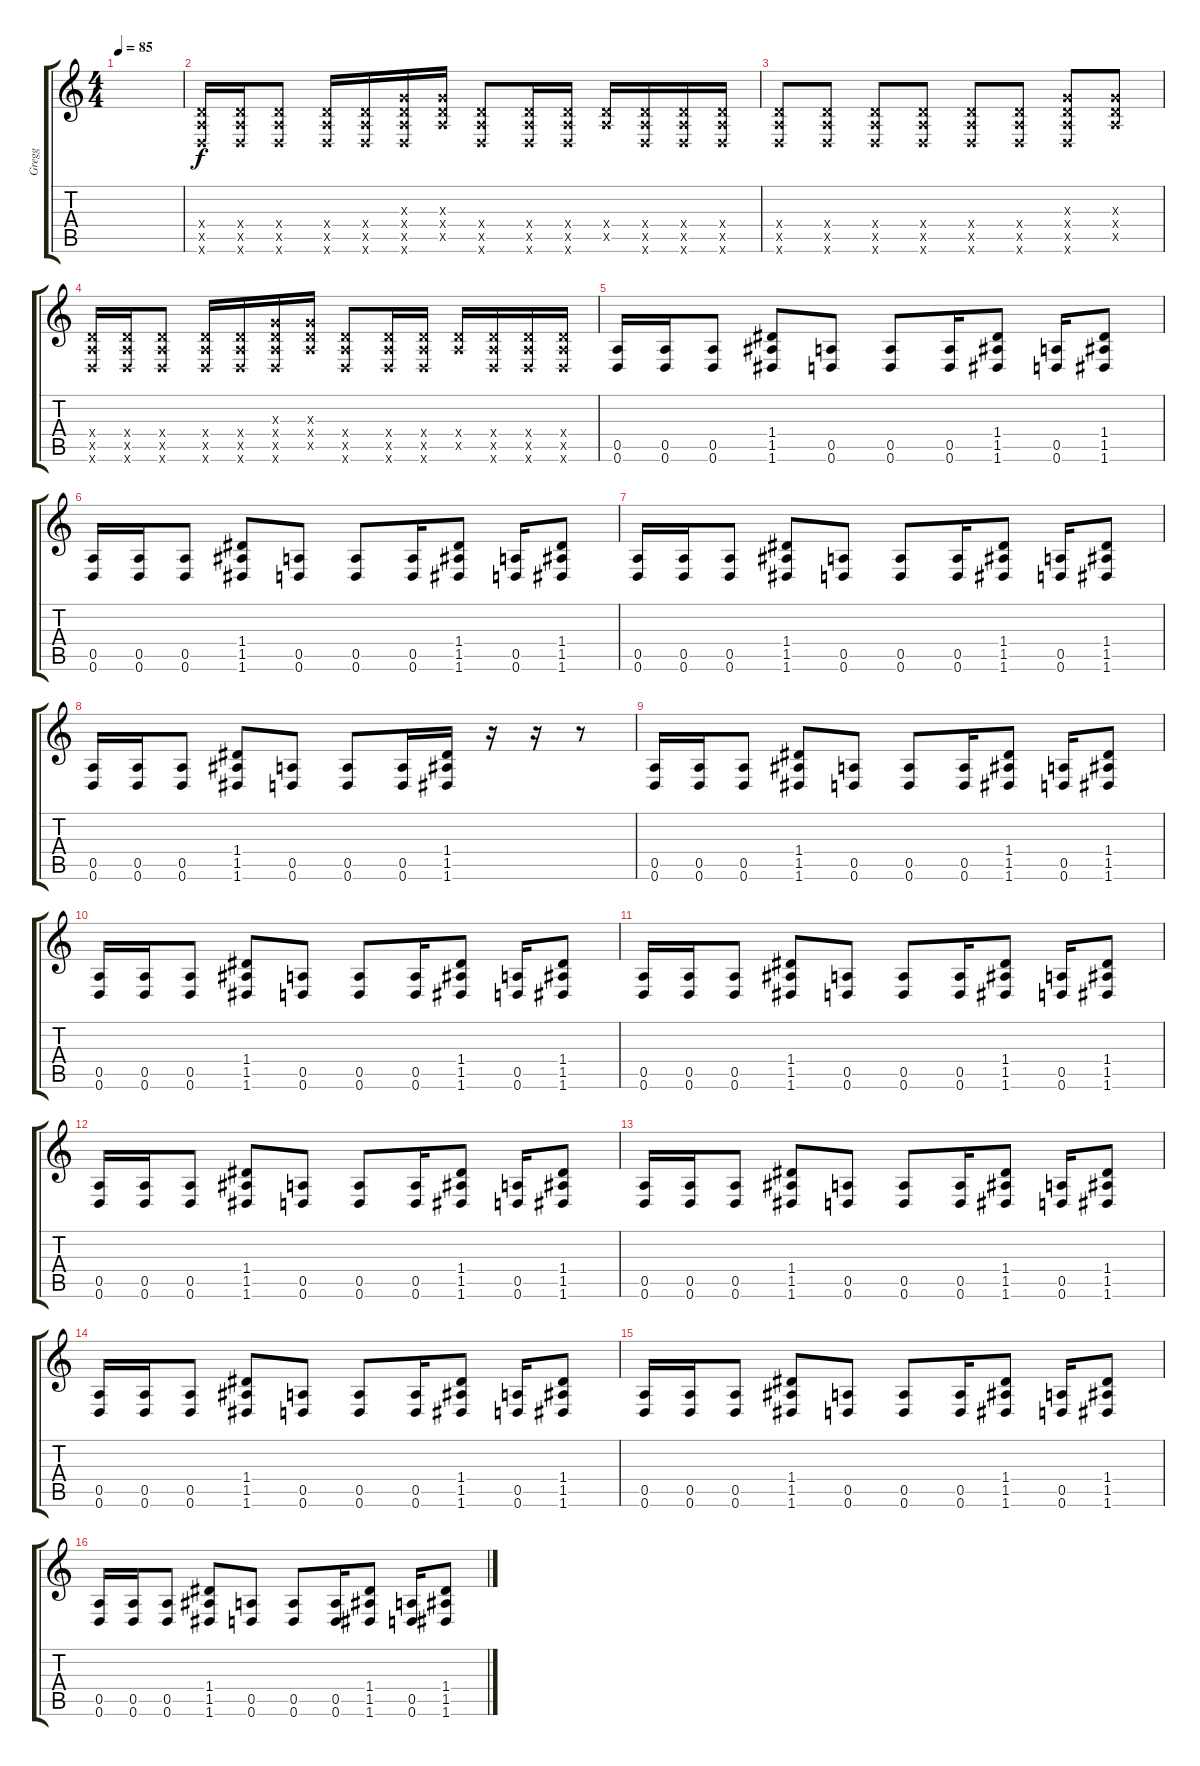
\track ("Gregg" "Gregg") {instrument overdrivenguitar}
\staff {score tabs}
\tuning (E4 B3 G3 D3 A2 D2) {hide}
\ts (4 4)
\tempo 85
\clef g2
\ks c
|
(0.4{x} 0.5{x} 0.6{x}).16 (0.4{x} 0.5{x} 0.6{x}).16 (0.4{x} 0.5{x} 0.6{x}).8 (0.4{x} 0.5{x} 0.6{x}).16 (0.4{x} 0.5{x} 0.6{x}).16 (0.3{x} 0.4{x} 0.5{x} 0.6{x}).16 (0.3{x} 0.4{x} 0.5{x}).16 (0.4{x} 0.5{x} 0.6{x}).8 (0.4{x} 0.5{x} 0.6{x}).16 (0.4{x} 0.5{x} 0.6{x}).16 (0.4{x} 0.5{x}).16 (0.4{x} 0.5{x} 0.6{x}).16 (0.4{x} 0.5{x} 0.6{x}).16 (0.4{x} 0.5{x} 0.6{x}).16 |
(0.4{x} 0.5{x} 0.6{x}).8 (0.4{x} 0.5{x} 0.6{x}).8 (0.4{x} 0.5{x} 0.6{x}).8 (0.4{x} 0.5{x} 0.6{x}).8 (0.4{x} 0.5{x} 0.6{x}).8 (0.4{x} 0.5{x} 0.6{x}).8 (0.3{x} 0.4{x} 0.5{x} 0.6{x}).8 (0.3{x} 0.4{x} 0.5{x}).8 |
(0.4{x} 0.5{x} 0.6{x}).16 (0.4{x} 0.5{x} 0.6{x}).16 (0.4{x} 0.5{x} 0.6{x}).8 (0.4{x} 0.5{x} 0.6{x}).16 (0.4{x} 0.5{x} 0.6{x}).16 (0.3{x} 0.4{x} 0.5{x} 0.6{x}).16 (0.3{x} 0.4{x} 0.5{x}).16 (0.4{x} 0.5{x} 0.6{x}).8 (0.4{x} 0.5{x} 0.6{x}).16 (0.4{x} 0.5{x} 0.6{x}).16 (0.4{x} 0.5{x}).16 (0.4{x} 0.5{x} 0.6{x}).16 (0.4{x} 0.5{x} 0.6{x}).16 (0.4{x} 0.5{x} 0.6{x}).16 |
(0.5 0.6).16 (0.5 0.6).16 (0.5 0.6).8 (1.4 1.5 1.6).8 (0.5 0.6).8 (0.5 0.6).8 (0.5 0.6).16 (1.4 1.5 1.6).8 (0.5 0.6).16 (1.4 1.5 1.6).8 |
(0.5 0.6).16 (0.5 0.6).16 (0.5 0.6).8 (1.4 1.5 1.6).8 (0.5 0.6).8 (0.5 0.6).8 (0.5 0.6).16 (1.4 1.5 1.6).8 (0.5 0.6).16 (1.4 1.5 1.6).8 |
(0.5 0.6).16 (0.5 0.6).16 (0.5 0.6).8 (1.4 1.5 1.6).8 (0.5 0.6).8 (0.5 0.6).8 (0.5 0.6).16 (1.4 1.5 1.6).8 (0.5 0.6).16 (1.4 1.5 1.6).8 |
(0.5 0.6).16 (0.5 0.6).16 (0.5 0.6).8 (1.4 1.5 1.6).8 (0.5 0.6).8 (0.5 0.6).8 (0.5 0.6).16 (1.4 1.5 1.6).16 r.16 r.16 r.8 |
(0.5 0.6).16 (0.5 0.6).16 (0.5 0.6).8 (1.4 1.5 1.6).8 (0.5 0.6).8 (0.5 0.6).8 (0.5 0.6).16 (1.4 1.5 1.6).8 (0.5 0.6).16 (1.4 1.5 1.6).8 |
(0.5 0.6).16 (0.5 0.6).16 (0.5 0.6).8 (1.4 1.5 1.6).8 (0.5 0.6).8 (0.5 0.6).8 (0.5 0.6).16 (1.4 1.5 1.6).8 (0.5 0.6).16 (1.4 1.5 1.6).8 |
(0.5 0.6).16 (0.5 0.6).16 (0.5 0.6).8 (1.4 1.5 1.6).8 (0.5 0.6).8 (0.5 0.6).8 (0.5 0.6).16 (1.4 1.5 1.6).8 (0.5 0.6).16 (1.4 1.5 1.6).8 |
(0.5 0.6).16 (0.5 0.6).16 (0.5 0.6).8 (1.4 1.5 1.6).8 (0.5 0.6).8 (0.5 0.6).8 (0.5 0.6).16 (1.4 1.5 1.6).8 (0.5 0.6).16 (1.4 1.5 1.6).8 |
(0.5 0.6).16 (0.5 0.6).16 (0.5 0.6).8 (1.4 1.5 1.6).8 (0.5 0.6).8 (0.5 0.6).8 (0.5 0.6).16 (1.4 1.5 1.6).8 (0.5 0.6).16 (1.4 1.5 1.6).8 |
(0.5 0.6).16 (0.5 0.6).16 (0.5 0.6).8 (1.4 1.5 1.6).8 (0.5 0.6).8 (0.5 0.6).8 (0.5 0.6).16 (1.4 1.5 1.6).8 (0.5 0.6).16 (1.4 1.5 1.6).8 |
(0.5 0.6).16 (0.5 0.6).16 (0.5 0.6).8 (1.4 1.5 1.6).8 (0.5 0.6).8 (0.5 0.6).8 (0.5 0.6).16 (1.4 1.5 1.6).8 (0.5 0.6).16 (1.4 1.5 1.6).8 |
(0.5 0.6).16 (0.5 0.6).16 (0.5 0.6).8 (1.4 1.5 1.6).8 (0.5 0.6).8 (0.5 0.6).8 (0.5 0.6).16 (1.4 1.5 1.6).8 (0.5 0.6).16 (1.4 1.5 1.6).8
